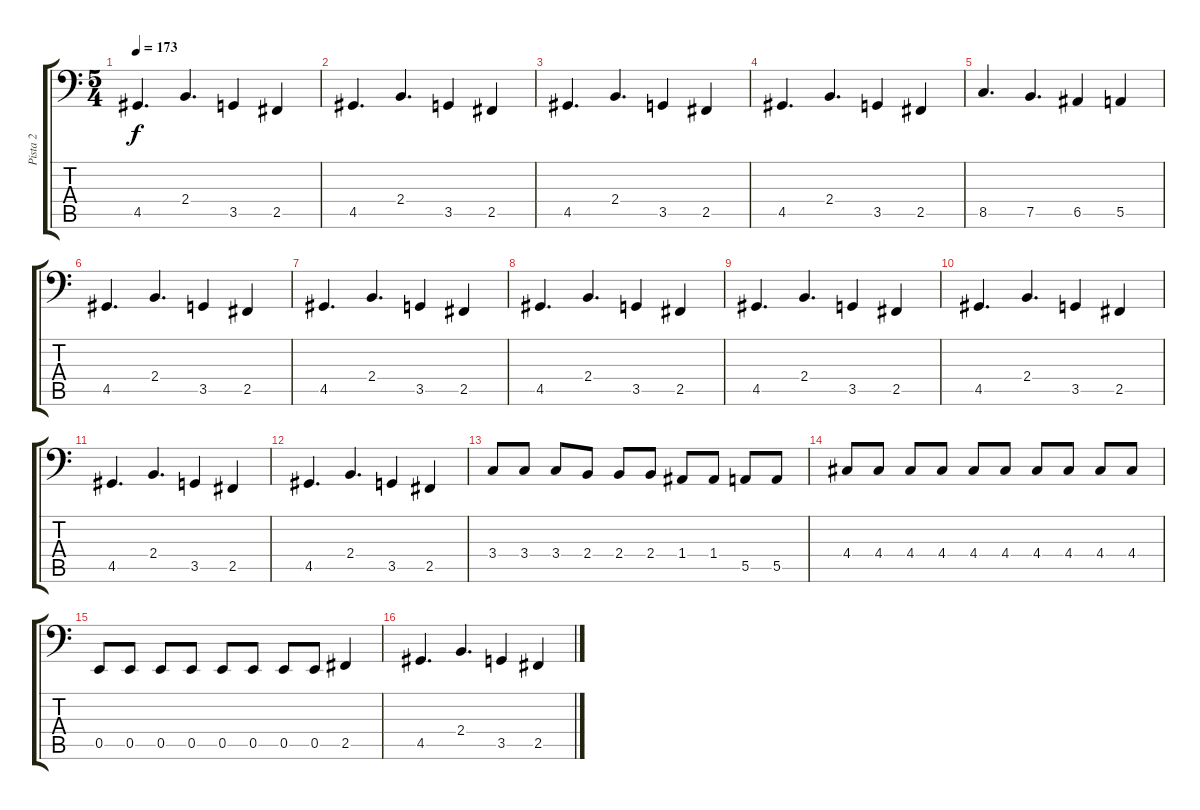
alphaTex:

\track ("Pista 2" "Pista 2") {instrument electricbassfinger}
\staff {score tabs}
\tuning (C3 G2 D2 A1 E1 B0) {hide}
\ts (5 4)
\tempo 173
\clef f4
\ks c
4.5.4{d dy f} 2.4.4{d} 3.5.4 2.5.4 |
4.5.4{d} 2.4.4{d} 3.5.4 2.5.4 |
4.5.4{d} 2.4.4{d} 3.5.4 2.5.4 |
4.5.4{d} 2.4.4{d} 3.5.4 2.5.4 |
8.5.4{d} 7.5.4{d} 6.5.4 5.5.4 |
4.5.4{d} 2.4.4{d} 3.5.4 2.5.4 |
4.5.4{d} 2.4.4{d} 3.5.4 2.5.4 |
4.5.4{d} 2.4.4{d} 3.5.4 2.5.4 |
4.5.4{d} 2.4.4{d} 3.5.4 2.5.4 |
4.5.4{d} 2.4.4{d} 3.5.4 2.5.4 |
4.5.4{d} 2.4.4{d} 3.5.4 2.5.4 |
4.5.4{d} 2.4.4{d} 3.5.4 2.5.4 |
3.4.8 3.4.8 3.4.8 2.4.8 2.4.8 2.4.8 1.4.8 1.4.8 5.5.8 5.5.8 |
4.4.8 4.4.8 4.4.8 4.4.8 4.4.8 4.4.8 4.4.8 4.4.8 4.4.8 4.4.8 |
0.5.8 0.5.8 0.5.8 0.5.8 0.5.8 0.5.8 0.5.8 0.5.8 2.5.4 |
4.5.4{d} 2.4.4{d} 3.5.4 2.5.4
